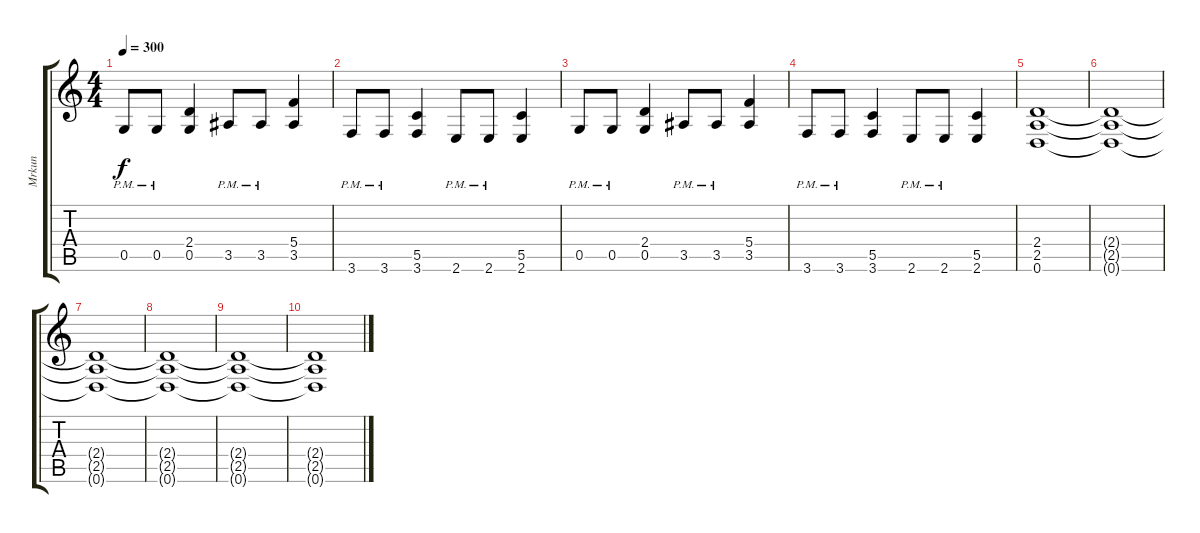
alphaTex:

\track ("Mrkun" "Mrkun") {instrument distortionguitar}
\staff {score tabs}
\tuning (D4 A3 F3 C3 G2 D2) {hide}
\ts (4 4)
\tempo 300
\clef g2
\ks c
0.5{pm}.8{dy f} 0.5{pm}.8 (2.4 0.5).4 3.5{pm}.8 3.5{pm}.8 (5.4 3.5).4 |
3.6{pm}.8 3.6{pm}.8 (5.5 3.6).4 2.6{pm}.8 2.6{pm}.8 (5.5 2.6).4 |
0.5{pm}.8 0.5{pm}.8 (2.4 0.5).4 3.5{pm}.8 3.5{pm}.8 (5.4 3.5).4 |
3.6{pm}.8 3.6{pm}.8 (5.5 3.6).4 2.6{pm}.8 2.6{pm}.8 (5.5 2.6).4 |
(2.4 2.5 0.6).1 |
(2.4{t} 2.5{t} 0.6{t}).1 |
(2.4{t} 2.5{t} 0.6{t}).1 |
(2.4{t} 2.5{t} 0.6{t}).1 |
(2.4{t} 2.5{t} 0.6{t}).1 |
(2.4{t} 2.5{t} 0.6{t}).1
